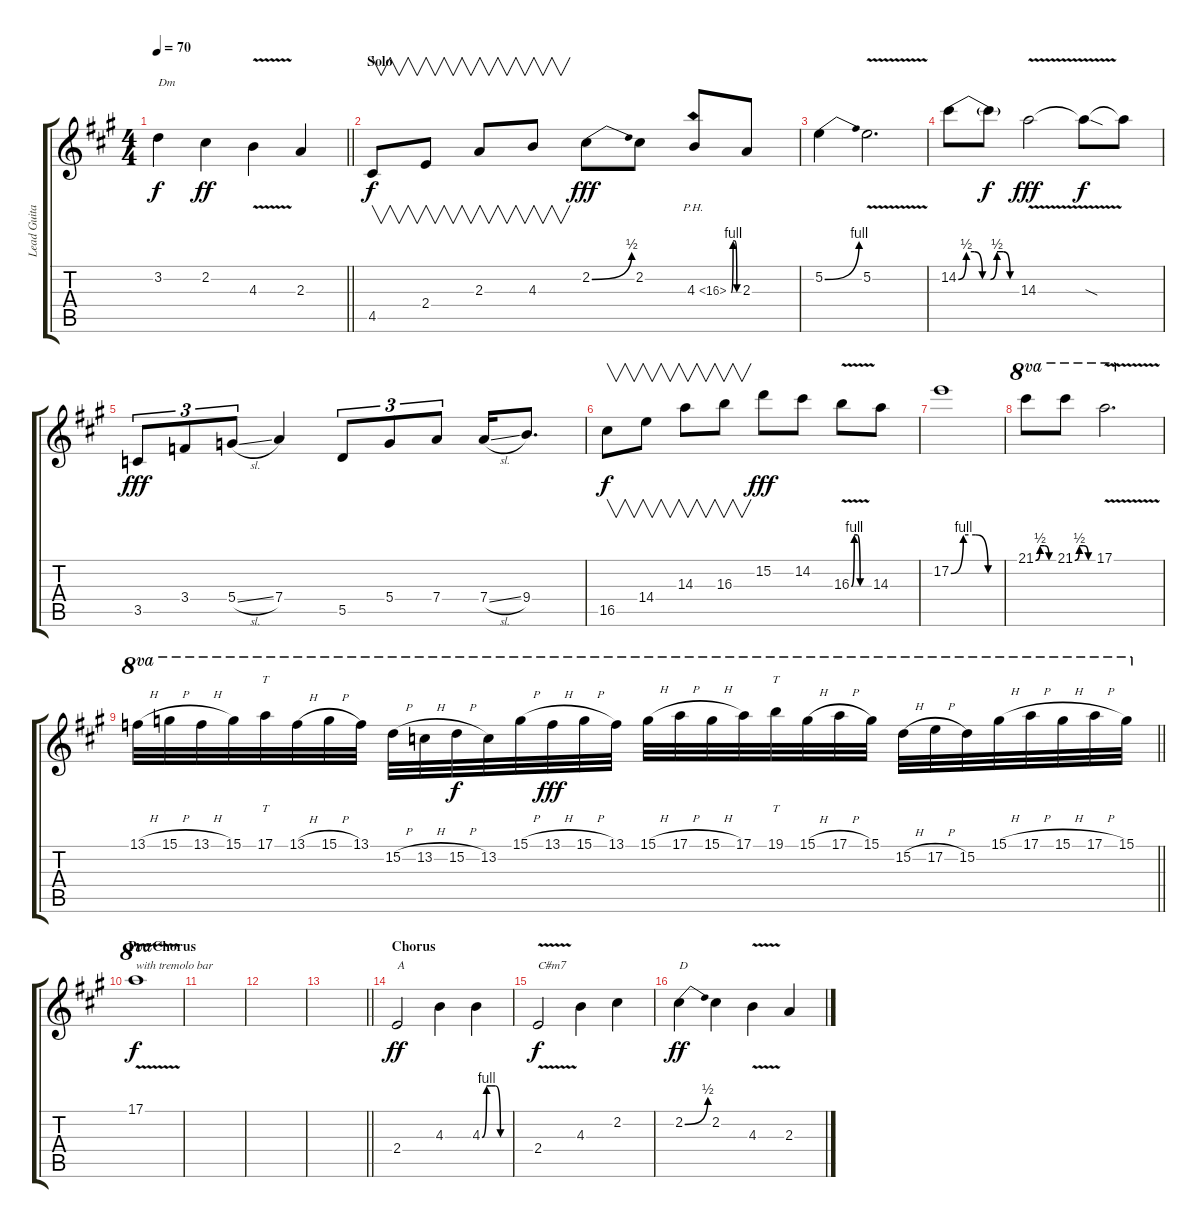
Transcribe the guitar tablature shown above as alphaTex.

\track ("Lead Guitar (Richie Samobra)" "Lead Guita") {instrument distortionguitar}
\staff {score tabs}
\tuning (E4 B3 G3 D3 A2 E2) {hide}
\ts (4 4)
\tempo 70
\clef g2
\barLineRight lightlight
\ks a
3.2.4{txt "Dm" dy f} 2.2.4{dy ff} 4.3{v}.4 2.3.4 |
\section ("" "Solo")
4.5.8{v dy f volume 16} 2.4.8{v} 2.3.8{v} 4.3.8{v} 2.2{be (bend 0 0 60 2)}.8{dy fff} 2.2.8 4.3{be (custom 0 0 15 4 30 4 45 0 60 0) ph 12}.8 2.3.8 |
5.2{be (bend 0 0 60 4)}.4 5.2{v}.2{d} |
14.2{be (custom 0 0 15 2 30 2 45 0 60 0)}.8 14.2{be (custom 0 0 15 2 30 2 45 0 60 0) t}.8{dy f} 14.3{v}.2{dy fff} 14.3{sod t}.8{dy f} 14.3{t}.8 |
3.5.8{tu (3 2) dy fff} 3.4.8{tu (3 2)} 5.4{sl}.8{tu (3 2)} 7.4.4 5.5.8{tu (3 2)} 5.4.8{tu (3 2)} 7.4.8{tu (3 2)} 7.4{sl}.16 9.4.8{d} |
16.5.8{v dy f volume 16} 14.4.8{v} 14.3.8{v} 16.3.8{v} 15.2.8{dy fff} 14.2.8 16.3{be (custom 0 0 10 4 20 4 30 0 60 0) v}.8 14.3.8 |
17.2{be (custom 0 0 15 4 30 4 45 0 60 0)}.1 |
21.1{be (custom 0 0 15 2 30 2 45 0 60 0)}.8{ot 8va} 21.1{be (custom 0 0 15 2 30 2 45 0 60 0)}.8{ot 8va} 17.1{v}.2{d ot 8va} |
\barLineRight lightlight
13.1{h}.32{ot 8va} 15.1{h}.32{ot 8va} 13.1{h}.32{ot 8va} 15.1.32{ot 8va} 17.1.32{tt ot 8va} 13.1{h}.32{ot 8va} 15.1{h}.32{ot 8va} 13.1.32{ot 8va} 15.2{h}.32{ot 8va} 13.2{h}.32{ot 8va} 15.2{h}.32{ot 8va dy f} 13.2.32{ot 8va} 15.1{h}.32{ot 8va} 13.1{h}.32{ot 8va dy fff} 15.1{h}.32{ot 8va} 13.1.32{ot 8va} 15.1{h}.32{ot 8va} 17.1{h}.32{ot 8va} 15.1{h}.32{ot 8va} 17.1.32{ot 8va} 19.1.32{tt ot 8va} 15.1{h}.32{ot 8va} 17.1{h}.32{ot 8va} 15.1.32{ot 8va} 15.2{h}.32{ot 8va} 17.2{h}.32{ot 8va} 15.2.32{ot 8va} 15.1{h}.32{ot 8va} 17.1{h}.32{ot 8va} 15.1{h}.32{ot 8va} 17.1{h}.32{ot 8va} 15.1.32{ot 8va} |
\section ("" "Pre Chorus")
17.1{v}.1{ot 8va txt "with tremolo bar" dy f} |
|
|
\barLineRight lightlight
|
\section ("" "Chorus")
2.4.2{txt "A" dy ff volume 16} 4.3.4 4.3{be (custom 0 0 10 4 20 4 30 4 41 0 60 0)}.4 |
2.4{v}.2{txt "C#m7" dy f} 4.3.4 2.2.4 |
2.2{be (bend 0 0 60 2)}.4{txt "D" dy ff} 2.2.4 4.3{v}.4 2.3.4
